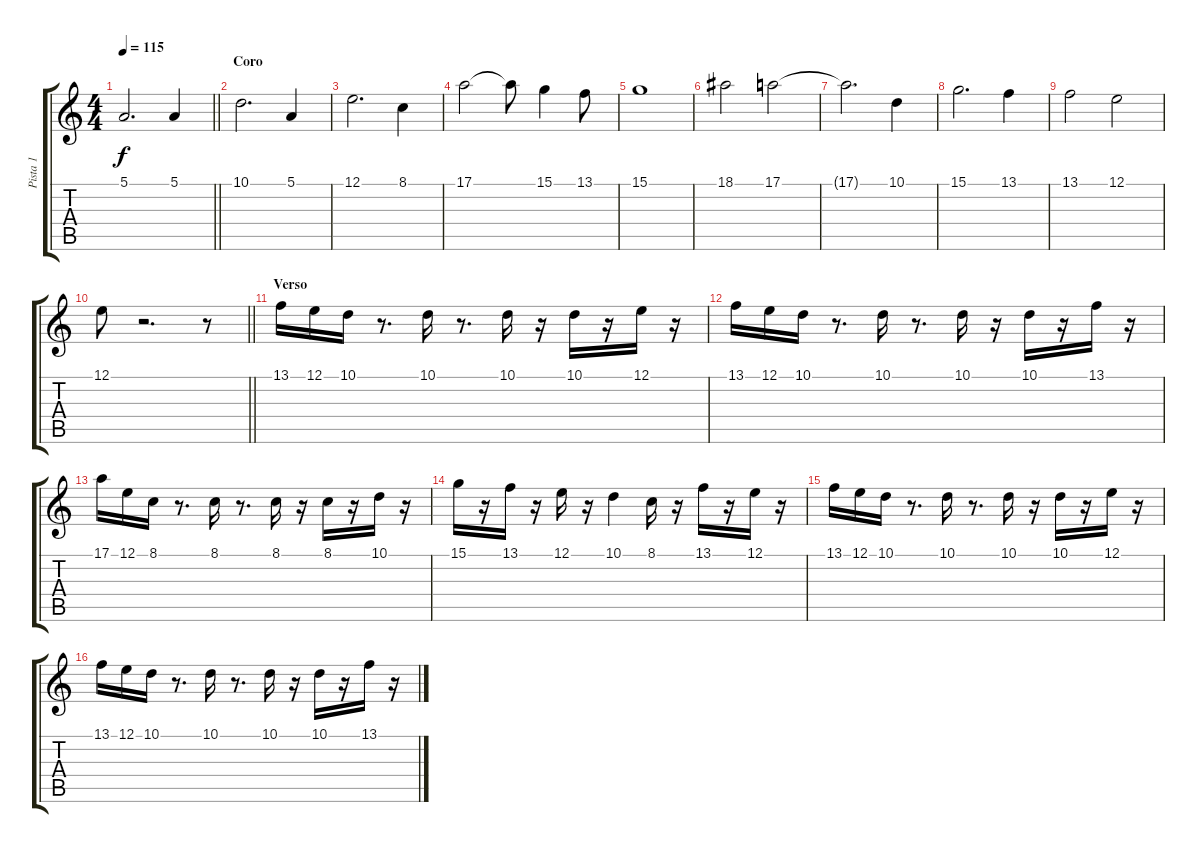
\track ("Pista 1" "Pista 1") {instrument stringensemble1}
\staff {score tabs}
\tuning (E4 B3 G3 D3 A2 E2) {hide}
\ts (4 4)
\tempo 115
\clef g2
\barLineRight lightlight
\ks c
5.1.2{d dy f} 5.1.4 |
\section ("" "Coro")
10.1.2{d} 5.1.4 |
12.1.2{d} 8.1.4 |
17.1.2 17.1{t}.8 15.1.4 13.1.8 |
15.1.1 |
18.1.2 17.1.2 |
17.1{t}.2{d} 10.1.4 |
15.1.2{d} 13.1.4 |
13.1.2 12.1.2 |
\barLineRight lightlight
12.1.8 r.2{d} r.8 |
\section ("" "Verso")
13.1.16 12.1.16 10.1.16 r.8{d} 10.1.16 r.8{d} 10.1.16 r.16 10.1.16 r.16 12.1.16 r.16 |
13.1.16 12.1.16 10.1.16 r.8{d} 10.1.16 r.8{d} 10.1.16 r.16 10.1.16 r.16 13.1.16 r.16 |
17.1.16 12.1.16 8.1.16 r.8{d} 8.1.16 r.8{d} 8.1.16 r.16 8.1.16 r.16 10.1.16 r.16 |
15.1.16 r.16 13.1.16 r.16 12.1.16 r.16 10.1.4 8.1.16 r.16 13.1.16 r.16 12.1.16 r.16 |
13.1.16 12.1.16 10.1.16 r.8{d} 10.1.16 r.8{d} 10.1.16 r.16 10.1.16 r.16 12.1.16 r.16 |
13.1.16 12.1.16 10.1.16 r.8{d} 10.1.16 r.8{d} 10.1.16 r.16 10.1.16 r.16 13.1.16 r.16
